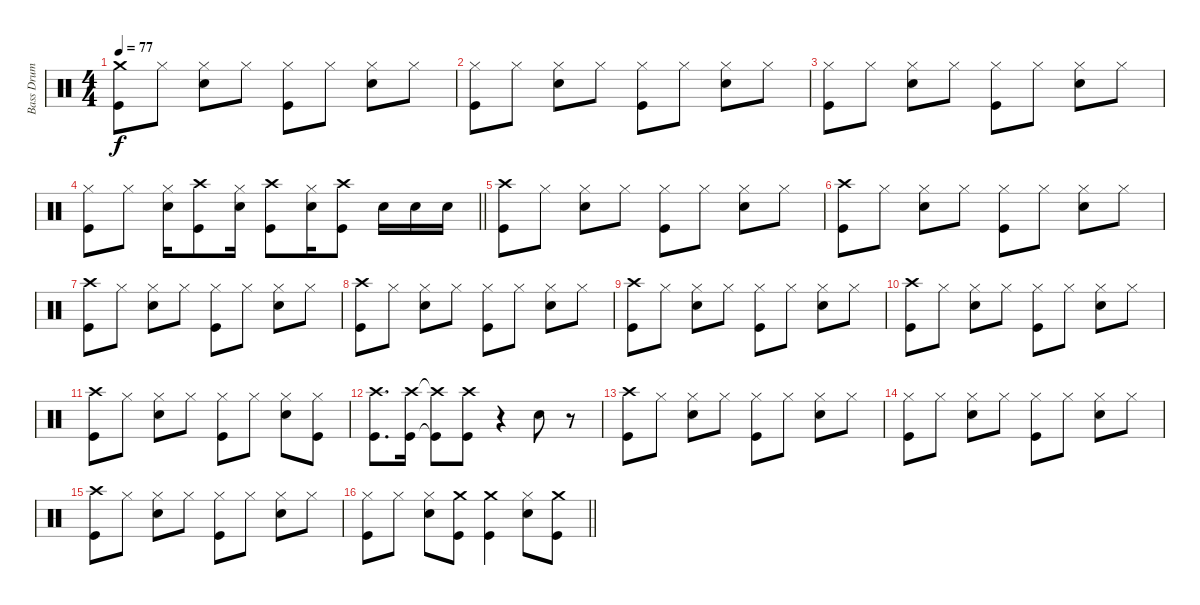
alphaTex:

\track ("Bass Drum" "Bass Drum") {instrument percussion}
\staff {score}
\articulation defaults
\ts (4 4)
\tempo 77
\clef neutral
\ks c
("Crash medium (hit)" "Kick (hit)").8{dy f} "Hi-Hat (closed)".8 ("Hi-Hat (closed)" "Electric Snare (hit)").8 "Hi-Hat (closed)".8 ("Hi-Hat (closed)" "Kick (hit)").8 "Hi-Hat (closed)".8 ("Hi-Hat (closed)" "Electric Snare (hit)").8 "Hi-Hat (closed)".8 |
("Hi-Hat (closed)" "Kick (hit)").8 "Hi-Hat (closed)".8 ("Hi-Hat (closed)" "Electric Snare (hit)").8 "Hi-Hat (closed)".8 ("Hi-Hat (closed)" "Kick (hit)").8 "Hi-Hat (closed)".8 ("Hi-Hat (closed)" "Electric Snare (hit)").8 "Hi-Hat (closed)".8 |
("Hi-Hat (closed)" "Kick (hit)").8 "Hi-Hat (closed)".8 ("Hi-Hat (closed)" "Electric Snare (hit)").8 "Hi-Hat (closed)".8 ("Hi-Hat (closed)" "Kick (hit)").8 "Hi-Hat (closed)".8 ("Hi-Hat (closed)" "Electric Snare (hit)").8 "Hi-Hat (closed)".8 |
\barLineRight lightlight
("Hi-Hat (closed)" "Kick (hit)").8 "Hi-Hat (closed)".8 ("Hi-Hat (closed)" "Electric Snare (hit)").16 ("Crash high (hit)" "Kick (hit)").8 ("Hi-Hat (closed)" "Electric Snare (hit)").16 ("Crash high (hit)" "Kick (hit)").8 ("Hi-Hat (closed)" "Electric Snare (hit)").16 ("Crash high (hit)" "Kick (hit)").8 "Electric Snare (hit)".16 "Electric Snare (hit)".16 "Electric Snare (hit)".16 |
("Crash high (hit)" "Kick (hit)").8 "Hi-Hat (closed)".8 ("Hi-Hat (closed)" "Electric Snare (hit)").8 "Hi-Hat (closed)".8 ("Hi-Hat (closed)" "Kick (hit)").8 "Hi-Hat (closed)".8 ("Hi-Hat (closed)" "Electric Snare (hit)").8 "Hi-Hat (closed)".8 |
("Crash high (hit)" "Kick (hit)").8 "Hi-Hat (closed)".8 ("Hi-Hat (closed)" "Electric Snare (hit)").8 "Hi-Hat (closed)".8 ("Hi-Hat (closed)" "Kick (hit)").8 "Hi-Hat (closed)".8 ("Hi-Hat (closed)" "Electric Snare (hit)").8 "Hi-Hat (closed)".8 |
("Crash high (hit)" "Kick (hit)").8 "Hi-Hat (closed)".8 ("Hi-Hat (closed)" "Electric Snare (hit)").8 "Hi-Hat (closed)".8 ("Hi-Hat (closed)" "Kick (hit)").8 "Hi-Hat (closed)".8 ("Hi-Hat (closed)" "Electric Snare (hit)").8 "Hi-Hat (closed)".8 |
("Crash high (hit)" "Kick (hit)").8 "Hi-Hat (closed)".8 ("Hi-Hat (closed)" "Electric Snare (hit)").8 "Hi-Hat (closed)".8 ("Hi-Hat (closed)" "Kick (hit)").8 "Hi-Hat (closed)".8 ("Hi-Hat (closed)" "Electric Snare (hit)").8 "Hi-Hat (closed)".8 |
("Crash high (hit)" "Kick (hit)").8 "Hi-Hat (closed)".8 ("Hi-Hat (closed)" "Electric Snare (hit)").8 "Hi-Hat (closed)".8 ("Hi-Hat (closed)" "Kick (hit)").8 "Hi-Hat (closed)".8 ("Hi-Hat (closed)" "Electric Snare (hit)").8 "Hi-Hat (closed)".8 |
("Crash high (hit)" "Kick (hit)").8 "Hi-Hat (closed)".8 ("Hi-Hat (closed)" "Electric Snare (hit)").8 "Hi-Hat (closed)".8 ("Hi-Hat (closed)" "Kick (hit)").8 "Hi-Hat (closed)".8 ("Hi-Hat (closed)" "Electric Snare (hit)").8 "Hi-Hat (closed)".8 |
("Crash high (hit)" "Kick (hit)").8 "Hi-Hat (closed)".8 ("Hi-Hat (closed)" "Electric Snare (hit)").8 "Hi-Hat (closed)".8 ("Hi-Hat (closed)" "Kick (hit)").8 "Hi-Hat (closed)".8 ("Hi-Hat (closed)" "Electric Snare (hit)").8 ("Hi-Hat (closed)" "Kick (hit)").8 |
("Crash high (hit)" "Kick (hit)").8{d} ("Crash high (hit)" "Kick (hit)").16 ("Crash high (hit)"{t} "Kick (hit)"{t}).8 ("Crash high (hit)" "Kick (hit)").8 r.4 "Electric Snare (hit)".8 r.8 |
("Crash high (hit)" "Kick (hit)").8 "Hi-Hat (closed)".8 ("Hi-Hat (closed)" "Electric Snare (hit)").8 "Hi-Hat (closed)".8 ("Hi-Hat (closed)" "Kick (hit)").8 "Hi-Hat (closed)".8 ("Hi-Hat (closed)" "Electric Snare (hit)").8 "Hi-Hat (closed)".8 |
("Hi-Hat (closed)" "Kick (hit)").8 "Hi-Hat (closed)".8 ("Hi-Hat (closed)" "Electric Snare (hit)").8 "Hi-Hat (closed)".8 ("Hi-Hat (closed)" "Kick (hit)").8 "Hi-Hat (closed)".8 ("Hi-Hat (closed)" "Electric Snare (hit)").8 "Hi-Hat (closed)".8 |
("Crash high (hit)" "Kick (hit)").8 "Hi-Hat (closed)".8 ("Hi-Hat (closed)" "Electric Snare (hit)").8 "Hi-Hat (closed)".8 ("Hi-Hat (closed)" "Kick (hit)").8 "Hi-Hat (closed)".8 ("Hi-Hat (closed)" "Electric Snare (hit)").8 "Hi-Hat (closed)".8 |
\barLineRight lightlight
("Hi-Hat (closed)" "Kick (hit)").8 "Hi-Hat (closed)".8 ("Hi-Hat (closed)" "Electric Snare (hit)").8 ("Crash medium (hit)" "Kick (hit)").8 ("Crash medium (hit)" "Kick (hit)").4 ("Hi-Hat (closed)" "Electric Snare (hit)").8 ("Crash medium (hit)" "Kick (hit)").8
